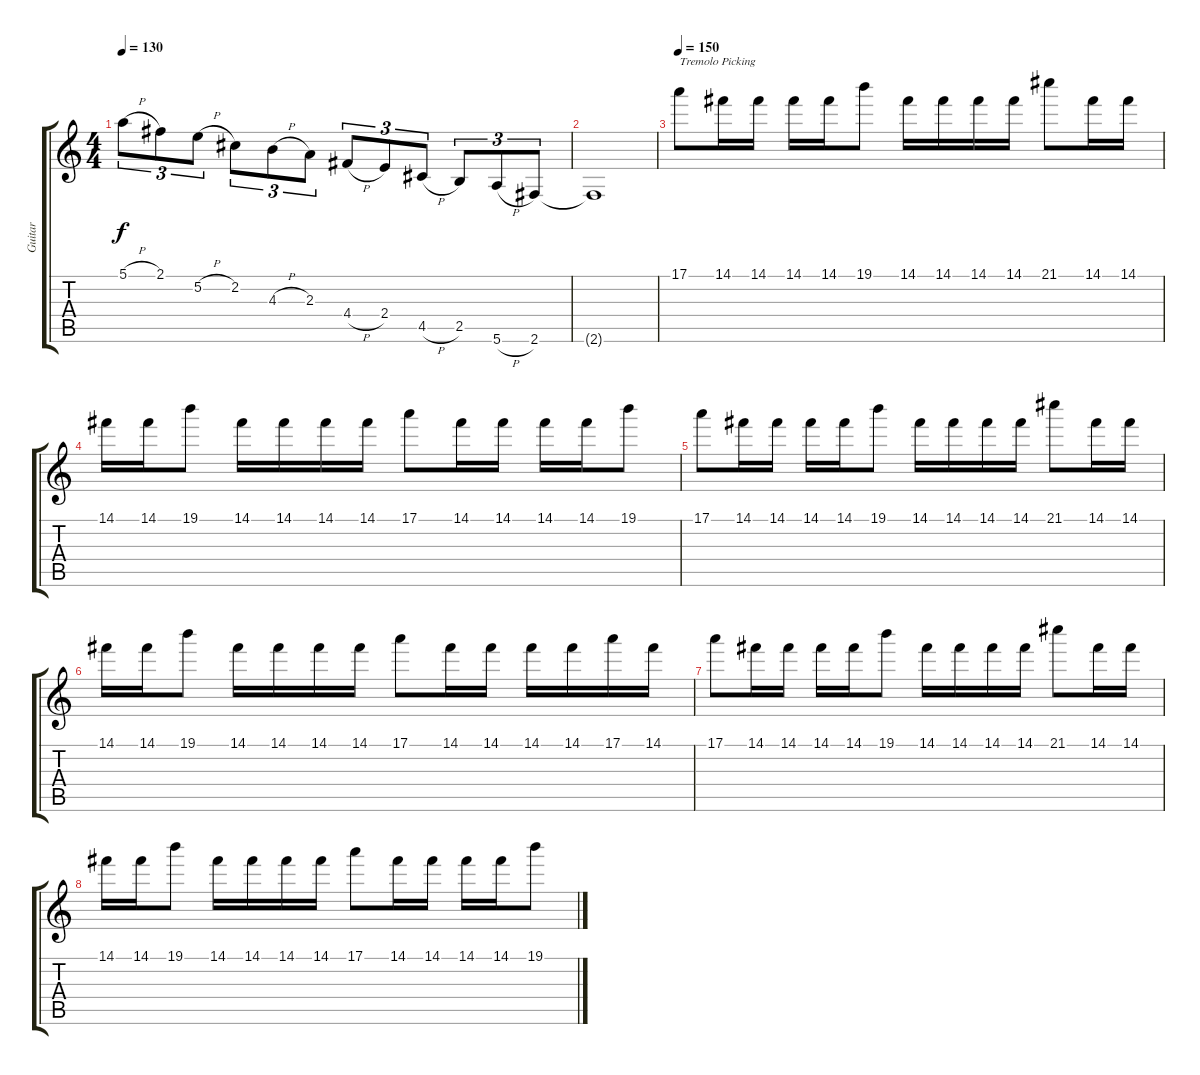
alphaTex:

\track ("Guitar" "Guitar") {instrument distortionguitar}
\staff {score tabs}
\tuning (E4 B3 G3 D3 A2 E2) {hide}
\ts (4 4)
\tempo 130
\clef g2
\ks c
5.1{h}.8{tu (3 2) dy f} 2.1.8{tu (3 2)} 5.2{h}.8{tu (3 2)} 2.2.8{tu (3 2)} 4.3{h}.8{tu (3 2)} 2.3.8{tu (3 2)} 4.4{h}.8{tu (3 2)} 2.4.8{tu (3 2)} 4.5{h}.8{tu (3 2)} 2.5.8{tu (3 2)} 5.6{h}.8{tu (3 2)} 2.6.8{tu (3 2)} |
2.6{t}.1 |
\tempo 150
17.1.8{txt "Tremolo Picking"} 14.1.16 14.1.16 14.1.16 14.1.16 19.1.8 14.1.16 14.1.16 14.1.16 14.1.16 21.1.8 14.1.16 14.1.16 |
14.1.16 14.1.16 19.1.8 14.1.16 14.1.16 14.1.16 14.1.16 17.1.8 14.1.16 14.1.16 14.1.16 14.1.16 19.1.8 |
17.1.8 14.1.16 14.1.16 14.1.16 14.1.16 19.1.8 14.1.16 14.1.16 14.1.16 14.1.16 21.1.8 14.1.16 14.1.16 |
14.1.16 14.1.16 19.1.8 14.1.16 14.1.16 14.1.16 14.1.16 17.1.8 14.1.16 14.1.16 14.1.16 14.1.16 17.1.16 14.1.16 |
17.1.8 14.1.16 14.1.16 14.1.16 14.1.16 19.1.8 14.1.16 14.1.16 14.1.16 14.1.16 21.1.8 14.1.16 14.1.16 |
14.1.16 14.1.16 19.1.8 14.1.16 14.1.16 14.1.16 14.1.16 17.1.8 14.1.16 14.1.16 14.1.16 14.1.16 19.1.8
